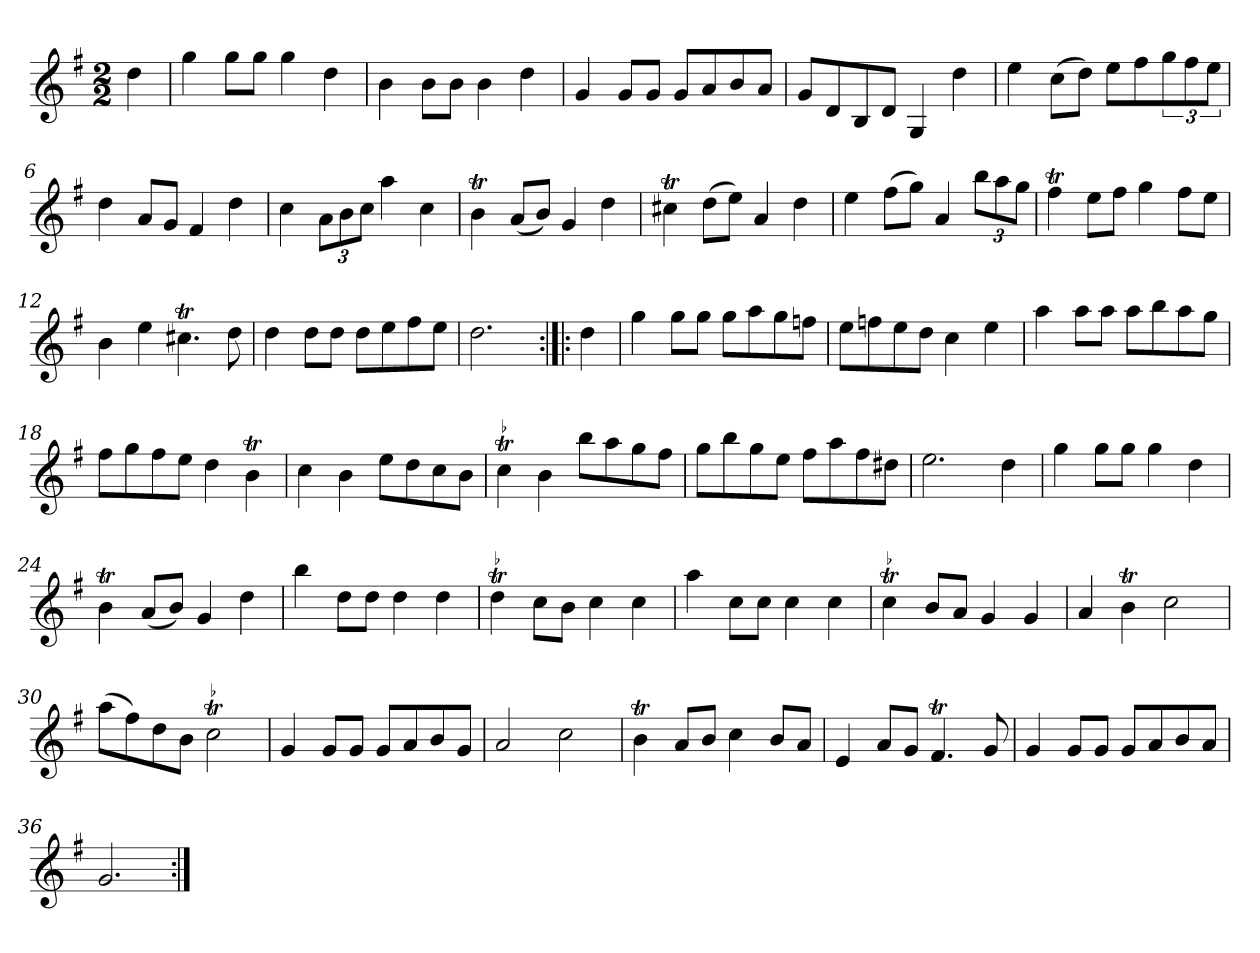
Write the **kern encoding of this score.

**kern
*part1
*staff1
*clefG2
*k[f#]
*G:
*M2/2
*MM148
=
4dd
=1
4gg
8gg\L
8gg\J
4gg
4dd
=2
4b
8b\L
8b\J
4b
4dd
=3
4g
8g/L
8g/J
8g/L
8a/
8b/
8a/J
=4
8g/L
8d/
8B/
8d/J
4G
4dd
=5
4ee
(8cc\L
8dd\J)
8ee\L
8ff#\
12gg\
12ff#\
12ee\J
=6
4dd
8a/L
8g/J
4f#
4dd
=7
4cc
12a\L
12b\
12cc\J
4aa
4cc
=8
4bt
(8a/L
8b/J)
4g
4dd
=9
4cc#Xt
(8dd\L
8ee\J)
4a
4dd
=10
4ee
(8ff#\L
8gg\J)
4a
12bb\L
12aa\
12gg\J
=11
4ff#t
8ee\L
8ff#\J
4gg
8ff#\L
8ee\J
=12
4b
4ee
4.cc#Xt
8dd
=13
4dd
8dd\L
8dd\J
8dd\L
8ee\
8ff#\
8ee\J
=14
2.dd
=:|!|:
4dd
=15
4gg
8gg\L
8gg\J
8gg\L
8aa\
8gg\
8ffn\J
=16
8ee\L
8ffn\
8ee\
8dd\J
4cc
4ee
=17
4aa
8aa\L
8aa\J
8aa\L
8bb\
8aa\
8gg\J
=18
8ff#\L
8gg\
8ff#\
8ee\J
4dd
4bt
=19
4cc
4b
8ee\L
8dd\
8cc\
8b\J
=20
!LO:TR:acc=-
4cct
4b
8bb\L
8aa\
8gg\
8ff#\J
=21
8gg\L
8bb\
8gg\
8ee\J
8ff#\L
8aa\
8ff#\
8dd#X\J
=22
2.ee
4dd
=23
4gg
8gg\L
8gg\J
4gg
4dd
=24
4bt
(8a/L
8b/J)
4g
4dd
=25
4bb
8dd\L
8dd\J
4dd
4dd
=26
!LO:TR:acc=-
4ddt
8cc\L
8b\J
4cc
4cc
=27
4aa
8cc\L
8cc\J
4cc
4cc
=28
!LO:TR:acc=-
4cct
8b/L
8a/J
4g
4g
=29
4a
4bt
2cc
=30
(8aa\L
8ff#\)
8dd\
8b\J
!LO:TR:acc=-
2cct
=31
4g
8g/L
8g/J
8g/L
8a/
8b/
8g/J
=32
2a
2cc
=33
4bt
8a/L
8b/J
4cc
8b/L
8a/J
=34
4e
8a/L
8g/J
4.f#t
8g
=35
4g
8g/L
8g/J
8g/L
8a/
8b/
8a/J
=36
2.g
=:|!
*-
